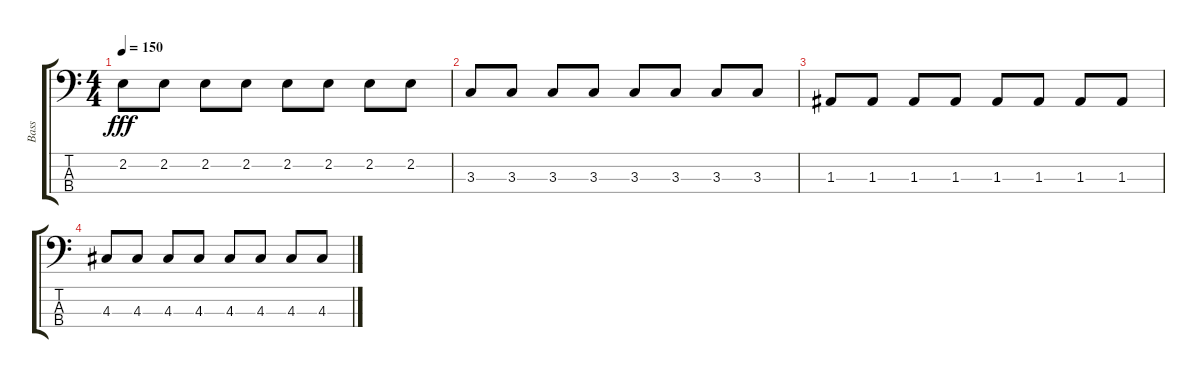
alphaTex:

\track ("Bass" "Bass") {instrument electricbassfinger}
\staff {score tabs}
\tuning (G2 D2 A1 E1) {hide}
\ts (4 4)
\tempo 150
\clef f4
\ks c
2.2.8{dy fff} 2.2.8 2.2.8 2.2.8 2.2.8 2.2.8 2.2.8 2.2.8 |
3.3.8 3.3.8 3.3.8 3.3.8 3.3.8 3.3.8 3.3.8 3.3.8 |
1.3.8 1.3.8 1.3.8 1.3.8 1.3.8 1.3.8 1.3.8 1.3.8 |
4.3.8 4.3.8 4.3.8 4.3.8 4.3.8 4.3.8 4.3.8 4.3.8
